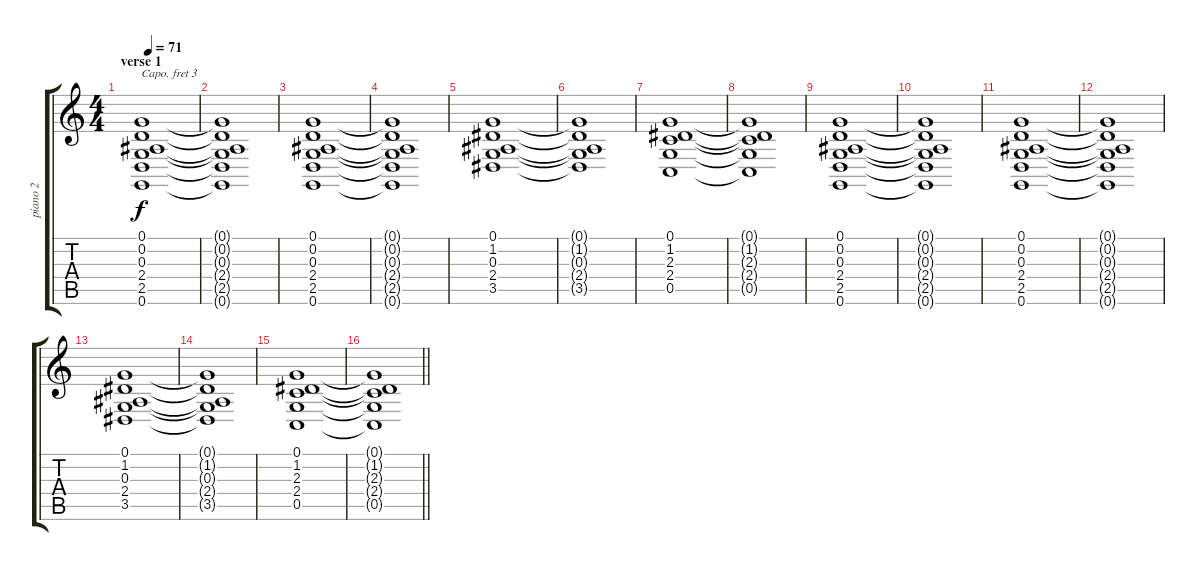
\track ("piano 2" "piano 2") {instrument electricpiano1}
\staff {score tabs}
\capo 3
\tuning (E4 B3 G3 D3 A2 E2) {hide}
\ts (4 4)
\section ("" "verse 1")
\tempo 71
\clef g2
\ks c
(0.1 0.2 0.3 2.4 2.5 0.6).1{dy f} |
(0.1{t} 0.2{t} 0.3{t} 2.4{t} 2.5{t} 0.6{t}).1 |
(0.1 0.2 0.3 2.4 2.5 0.6).1 |
(0.1{t} 0.2{t} 0.3{t} 2.4{t} 2.5{t} 0.6{t}).1 |
(0.1 1.2 0.3 2.4 3.5).1 |
(0.1{t} 1.2{t} 0.3{t} 2.4{t} 3.5{t}).1 |
(0.1 1.2 2.3 2.4 0.5).1 |
(0.1{t} 1.2{t} 2.3{t} 2.4{t} 0.5{t}).1 |
(0.1 0.2 0.3 2.4 2.5 0.6).1 |
(0.1{t} 0.2{t} 0.3{t} 2.4{t} 2.5{t} 0.6{t}).1 |
(0.1 0.2 0.3 2.4 2.5 0.6).1 |
(0.1{t} 0.2{t} 0.3{t} 2.4{t} 2.5{t} 0.6{t}).1 |
(0.1 1.2 0.3 2.4 3.5).1 |
(0.1{t} 1.2{t} 0.3{t} 2.4{t} 3.5{t}).1 |
(0.1 1.2 2.3 2.4 0.5).1 |
\barLineRight lightlight
(0.1{t} 1.2{t} 2.3{t} 2.4{t} 0.5{t}).1
